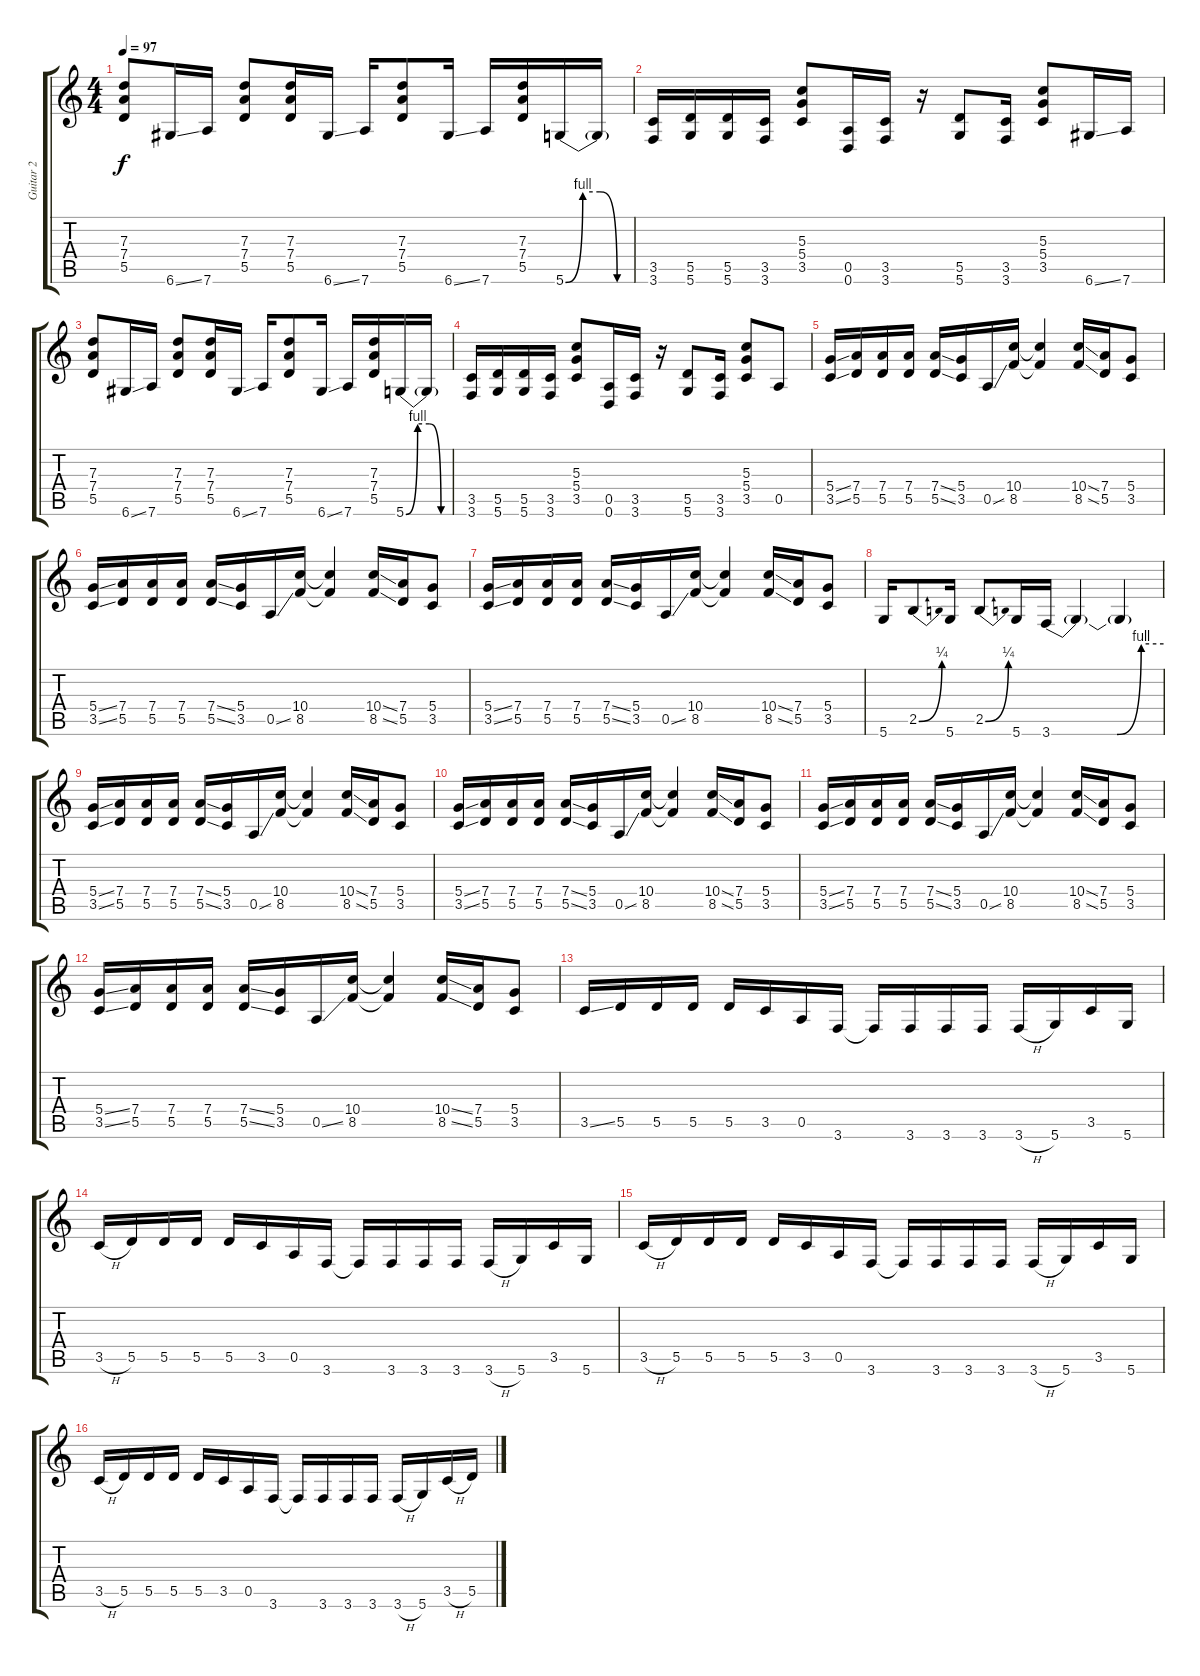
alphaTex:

\track ("Guitar 2" "Guitar 2") {instrument overdrivenguitar}
\staff {score tabs}
\tuning (E4 B3 G3 D3 A2 D2) {hide}
\ts (4 4)
\tempo 97
\clef g2
\ks c
(7.3 7.4 5.5).8{dy f} 6.6{ss}.16 7.6.16 (7.3 7.4 5.5).8 (7.3 7.4 5.5).16 6.6{ss}.16 7.6.16 (7.3 7.4 5.5).8 6.6{ss}.16 7.6.16 (7.3 7.4 5.5).16 5.6{be (custom 0 0 15 4 30 4 45 0 60 0)}.16 5.6{t}.16 |
(3.5 3.6).16 (5.5 5.6).16 (5.5 5.6).16 (3.5 3.6).16 (5.3 5.4 3.5).8 (0.5 0.6).16 (3.5 3.6).16 r.16 (5.5 5.6).8 (3.5 3.6).16 (5.3 5.4 3.5).8 6.6{ss}.16 7.6.16 |
(7.3 7.4 5.5).8 6.6{ss}.16 7.6.16 (7.3 7.4 5.5).8 (7.3 7.4 5.5).16 6.6{ss}.16 7.6.16 (7.3 7.4 5.5).8 6.6{ss}.16 7.6.16 (7.3 7.4 5.5).16 5.6{be (custom 0 0 15 4 30 4 45 0 60 0)}.16 5.6{t}.16 |
(3.5 3.6).16 (5.5 5.6).16 (5.5 5.6).16 (3.5 3.6).16 (5.3 5.4 3.5).8 (0.5 0.6).16 (3.5 3.6).16 r.16 (5.5 5.6).8 (3.5 3.6).16 (5.3 5.4 3.5).8 0.5.8 |
(5.4{ss} 3.5{ss}).16 (7.4 5.5).16 (7.4 5.5).16 (7.4 5.5).16 (7.4{ss} 5.5{ss}).16 (5.4 3.5).16 0.5{ss}.16 (10.4 8.5).16 (10.4{t} 8.5{t}).4 (10.4{ss} 8.5{ss}).16 (7.4 5.5).16 (5.4 3.5).8 |
(5.4{ss} 3.5{ss}).16 (7.4 5.5).16 (7.4 5.5).16 (7.4 5.5).16 (7.4{ss} 5.5{ss}).16 (5.4 3.5).16 0.5{ss}.16 (10.4 8.5).16 (10.4{t} 8.5{t}).4 (10.4{ss} 8.5{ss}).16 (7.4 5.5).16 (5.4 3.5).8 |
(5.4{ss} 3.5{ss}).16 (7.4 5.5).16 (7.4 5.5).16 (7.4 5.5).16 (7.4{ss} 5.5{ss}).16 (5.4 3.5).16 0.5{ss}.16 (10.4 8.5).16 (10.4{t} 8.5{t}).4 (10.4{ss} 8.5{ss}).16 (7.4 5.5).16 (5.4 3.5).8 |
5.6.16 2.5{be (bend 0 0 60 1)}.8 5.6.16 2.5{be (bend 0 0 60 1)}.8 5.6.16 3.6{be (custom 0 0 35 0 48 4 60 4)}.16 3.6{t}.4 3.6{t}.4 |
(5.4{ss} 3.5{ss}).16 (7.4 5.5).16 (7.4 5.5).16 (7.4 5.5).16 (7.4{ss} 5.5{ss}).16 (5.4 3.5).16 0.5{ss}.16 (10.4 8.5).16 (10.4{t} 8.5{t}).4 (10.4{ss} 8.5{ss}).16 (7.4 5.5).16 (5.4 3.5).8 |
(5.4{ss} 3.5{ss}).16 (7.4 5.5).16 (7.4 5.5).16 (7.4 5.5).16 (7.4{ss} 5.5{ss}).16 (5.4 3.5).16 0.5{ss}.16 (10.4 8.5).16 (10.4{t} 8.5{t}).4 (10.4{ss} 8.5{ss}).16 (7.4 5.5).16 (5.4 3.5).8 |
(5.4{ss} 3.5{ss}).16 (7.4 5.5).16 (7.4 5.5).16 (7.4 5.5).16 (7.4{ss} 5.5{ss}).16 (5.4 3.5).16 0.5{ss}.16 (10.4 8.5).16 (10.4{t} 8.5{t}).4 (10.4{ss} 8.5{ss}).16 (7.4 5.5).16 (5.4 3.5).8 |
(5.4{ss} 3.5{ss}).16 (7.4 5.5).16 (7.4 5.5).16 (7.4 5.5).16 (7.4{ss} 5.5{ss}).16 (5.4 3.5).16 0.5{ss}.16 (10.4 8.5).16 (10.4{t} 8.5{t}).4 (10.4{ss} 8.5{ss}).16 (7.4 5.5).16 (5.4 3.5).8 |
3.5{ss}.16 5.5.16 5.5.16 5.5.16 5.5.16 3.5.16 0.5.16 3.6.16 3.6{t}.16 3.6.16 3.6.16 3.6.16 3.6{h}.16 5.6.16 3.5.16 5.6.16 |
3.5{h}.16 5.5.16 5.5.16 5.5.16 5.5.16 3.5.16 0.5.16 3.6.16 3.6{t}.16 3.6.16 3.6.16 3.6.16 3.6{h}.16 5.6.16 3.5.16 5.6.16 |
3.5{h}.16 5.5.16 5.5.16 5.5.16 5.5.16 3.5.16 0.5.16 3.6.16 3.6{t}.16 3.6.16 3.6.16 3.6.16 3.6{h}.16 5.6.16 3.5.16 5.6.16 |
3.5{h}.16 5.5.16 5.5.16 5.5.16 5.5.16 3.5.16 0.5.16 3.6.16 3.6{t}.16 3.6.16 3.6.16 3.6.16 3.6{h}.16 5.6.16 3.5{h}.16 5.5.16
